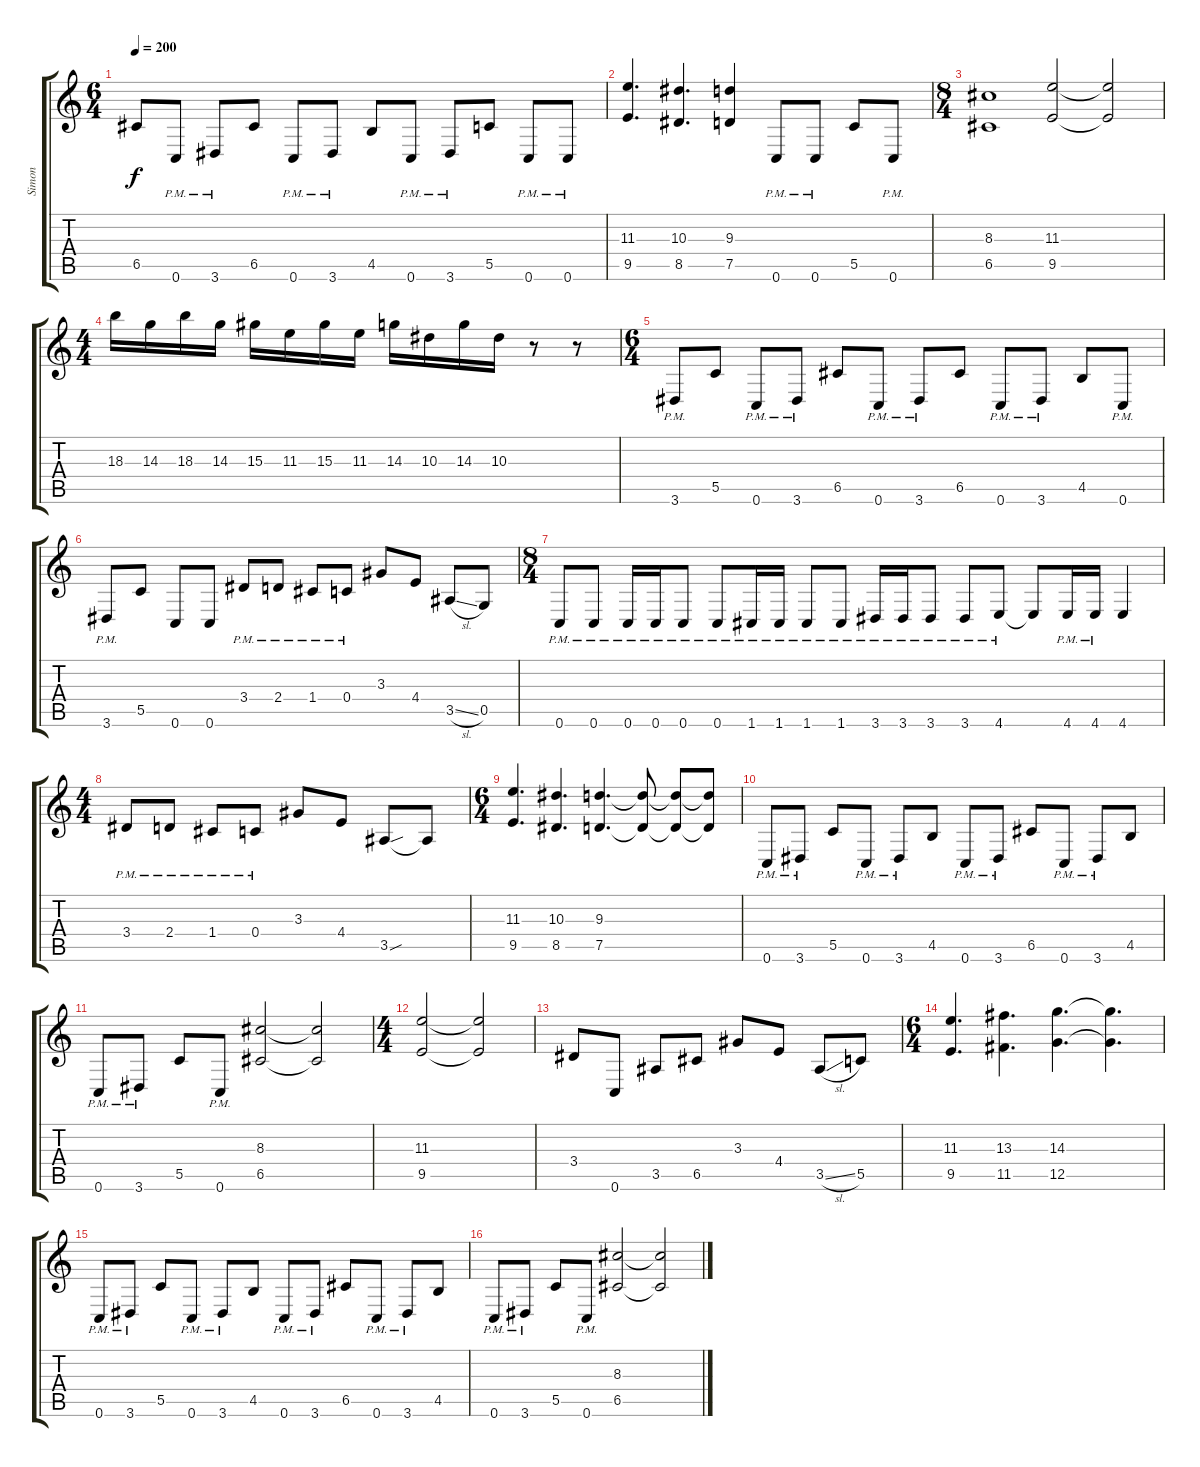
\track ("Simon " "Simon ") {instrument distortionguitar}
\staff {score tabs}
\tuning (D4 A3 F3 C3 G2 C2) {hide}
\ts (6 4)
\tempo 200
\clef g2
\ks c
6.5.8{dy f} 0.6{pm}.8 3.6{pm}.8 6.5.8 0.6{pm}.8 3.6{pm}.8 4.5.8 0.6{pm}.8 3.6{pm}.8 5.5.8 0.6{pm}.8 0.6{pm}.8 |
(11.3 9.5).4{d} (10.3 8.5).4{d} (9.3 7.5).4 0.6{pm}.8 0.6{pm}.8 5.5.8 0.6{pm}.8 |
\ts (8 4)
(8.3 6.5).1 (11.3 9.5).2 (11.3{t} 9.5{t}).2 |
\ts (4 4)
18.3.16 14.3.16 18.3.16 14.3.16 15.3.16 11.3.16 15.3.16 11.3.16 14.3.16 10.3.16 14.3.16 10.3.16 r.8 r.8 |
\ts (6 4)
3.6{pm}.8 5.5.8 0.6{pm}.8 3.6{pm}.8 6.5.8 0.6{pm}.8 3.6{pm}.8 6.5.8 0.6{pm}.8 3.6{pm}.8 4.5.8 0.6{pm}.8 |
3.6{pm}.8 5.5.8 0.6.8 0.6.8 3.4{pm}.8 2.4{pm}.8 1.4{pm}.8 0.4{pm}.8 3.3.8 4.4.8 3.5{sl}.8 0.5.8 |
\ts (8 4)
0.6{pm}.8 0.6{pm}.8 0.6{pm}.16 0.6{pm}.16 0.6{pm}.8 0.6{pm}.8 1.6{pm}.16 1.6{pm}.16 1.6{pm}.8 1.6{pm}.8 3.6{pm}.16 3.6{pm}.16 3.6{pm}.8 3.6{pm}.8 4.6{pm}.8 4.6{t}.8 4.6{pm}.16 4.6{pm}.16 4.6.4 |
\ts (4 4)
3.4{pm}.8 2.4{pm}.8 1.4{pm}.8 0.4{pm}.8 3.3.8 4.4.8 3.5{sou}.8 3.5{t}.8 |
\ts (6 4)
(11.3 9.5).4{d} (10.3 8.5).4{d} (9.3 7.5).4{d} (9.3{t} 7.5{t}).8 (9.3{t} 7.5{t}).8 (9.3{t} 7.5{t}).8 |
0.6{pm}.8 3.6{pm}.8 5.5.8 0.6{pm}.8 3.6{pm}.8 4.5.8 0.6{pm}.8 3.6{pm}.8 6.5.8 0.6{pm}.8 3.6{pm}.8 4.5.8 |
0.6{pm}.8 3.6{pm}.8 5.5.8 0.6{pm}.8 (8.3 6.5).2 (8.3{t} 6.5{t}).2 |
\ts (4 4)
(11.3 9.5).2 (11.3{t} 9.5{t}).2 |
3.4.8 0.6.8 3.5.8 6.5.8 3.3.8 4.4.8 3.5{sl}.8 5.5.8 |
\ts (6 4)
(11.3 9.5).4{d} (13.3 11.5).4{d} (14.3 12.5).4{d} (14.3{t} 12.5{t}).4{d} |
0.6{pm}.8 3.6{pm}.8 5.5.8 0.6{pm}.8 3.6{pm}.8 4.5.8 0.6{pm}.8 3.6{pm}.8 6.5.8 0.6{pm}.8 3.6{pm}.8 4.5.8 |
0.6{pm}.8 3.6{pm}.8 5.5.8 0.6{pm}.8 (8.3 6.5).2 (8.3{t} 6.5{t}).2
